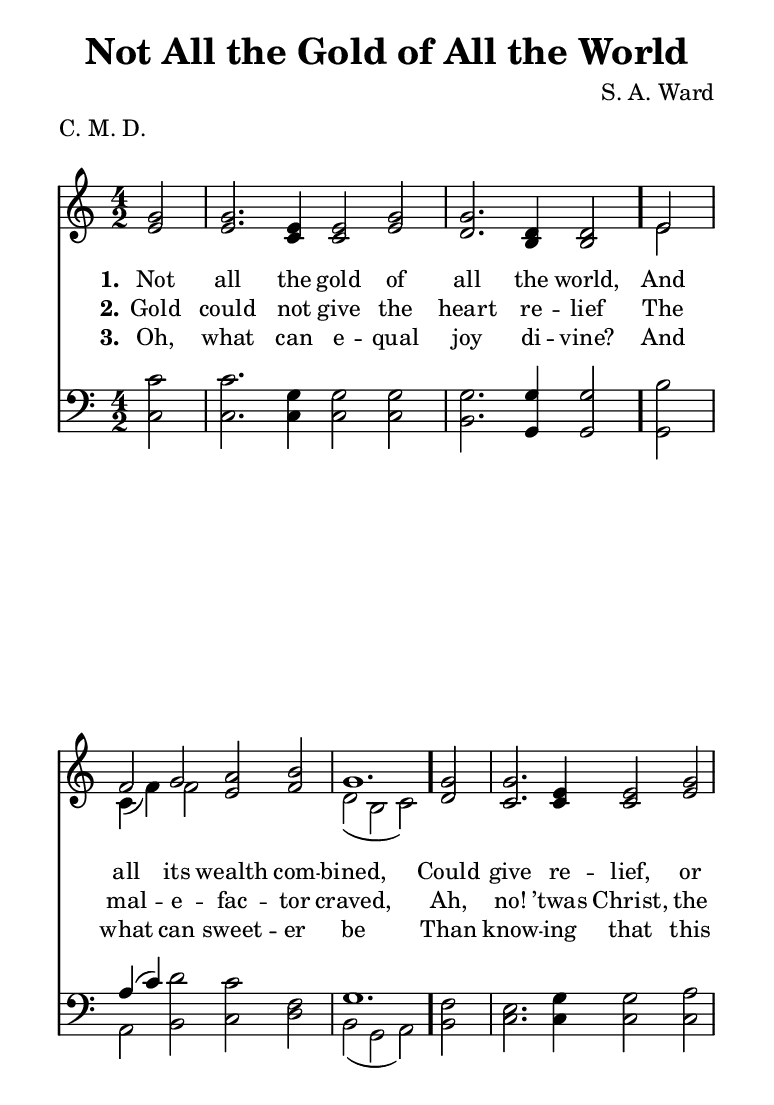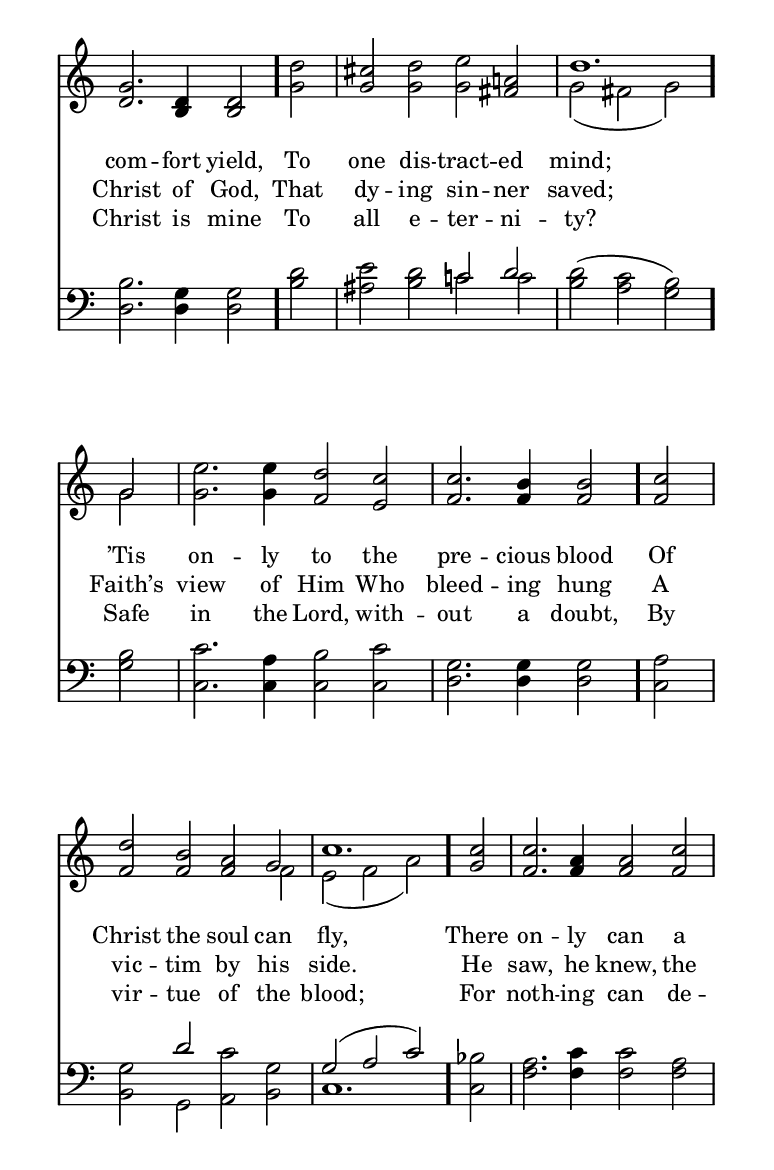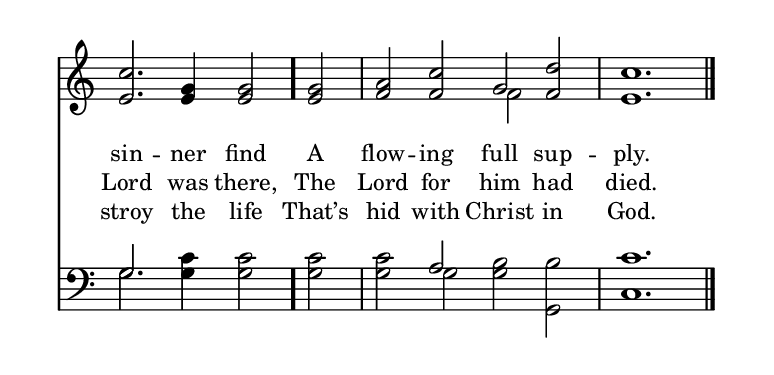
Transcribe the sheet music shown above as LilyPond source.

\include "common/global.ily"
\paper {
  \include "common/paper.ily"
  %ragged-bottom = ##t
  %ragged-last-bottom = ##t
  systems-per-page = #(cond (is-eogsized 4) (#t #f))
  page-count = #(cond (is-eogsized 1) (#t #f))
}

\header{
  %gospel
  hymnnumber = "104"
  title = "Not All the Gold of All the World"
  tunename = "Materna"
  meter = "C. M. D."
  %poet = ""
  composer = "S. A. Ward"
  %copyright = ""
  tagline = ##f
}

% for fermata in MIDI
ta = { \tempo 2=88 }
tb = { \tempo 2=44 }

patternAA = { c2 | c2. c4 c2 c2 | c2. c4 c2 }

patternBA = { c2 | c2 c2 c2 c2 | c1. }
patternBB = { c2 | c4( c4) c2 c2 c2 | c2( c2 c2) }
patternBC = { c2 | c4( c4) c2 c2 c2 | c1. }
patternBD = { c2 | c2 c2 c2 c2 | c2( c2 c2) }

global = {
  \include "common/overrides.ily"
  \override Staff.TimeSignature.style = #'numbered
  \time 4/2
  \override Score.MetronomeMark.transparent = ##t % hide all fermata changes too
  \ta
  \key c \major
  \partial 2
  \autoBeamOff
}

notesSoprano = {
\global
\relative c'' {

  \changePitch \patternAA { g | g e e g | g d d }
  \changePitch \patternBA { e | f g a b | g }
  \changePitch \patternAA { g | g e e g | g d d }
  \changePitch \patternBA { d' | cis d e a,! | d }

  \changePitch \patternAA { g, | e' e d c | c b b }
  \changePitch \patternBA { c | d b a g | c }
  \changePitch \patternAA { c | c a a c | c g g }
  \changePitch \patternBA { g | a c g d' | c }

  \bar "|."

}
}

notesAlto = {
\global
\relative e' {

  \changePitch \patternAA { e | e c c e | d b b }
  \changePitch \patternBB { e | c f f e f | d b c }
  \changePitch \patternAA { d | c c c e | d b b }
  \changePitch \patternBD { g' | g g g fis | g fis g }

  \changePitch \patternAA { g | g g f e | f f f }
  \changePitch \patternBD { f | f f f f | e f a }
  \changePitch \patternAA { g | f f f f | e e e }
  \changePitch \patternBA { e | f f f f | e }

}
}

notesTenor = {
\global
\relative a {

  \changePitch \patternAA { c | c g g g | g g g }
  \changePitch \patternBC { b | a c d c f, | g }
  \changePitch \patternAA { f | e g g a | b g g }
  \changePitch \patternBD { d' | e d c! d | d c b }

  \changePitch \patternAA { b | c a b c | g g g }
  \changePitch \patternBD { a | g d' c g | g a c }
  \changePitch \patternAA { bes | a c c a | g c c }
  \changePitch \patternBA { c | c a b b | c }

}
}

notesBass = {
\global
\relative f {

  \changePitch \patternAA { c | c c c c | b g g }
  \changePitch \patternBD { g | a b c d | b g a }
  \changePitch \patternAA { b | c c c c | d d d }
  \changePitch \patternBD { b' | ais b c! c | b a g }

  \changePitch \patternAA { g | c, c c c | d d d }
  \changePitch \patternBA { c | b g a b | c }
  \changePitch \patternAA { c | f f f f | g g g }
  \changePitch \patternBA { g | g g g g, | c }

}
}

wordsA = \lyricmode {
\set stanza = "1."

Not all the gold of all the world, \bar "."
And all its wealth com -- bined, \bar "."
Could give re -- lief, or com -- fort yield, \bar "."
To one dis -- tract -- ed mind; \bar "."
’Tis on -- ly to the pre -- cious blood \bar "."
Of Christ the soul can fly, \bar "."
There on -- ly can a sin -- ner find \bar "."
A flow -- ing full sup -- ply. \bar "."

}

wordsB = \lyricmode {
\set stanza = "2."

Gold could not give the heart re -- lief
The mal -- e -- fac -- tor craved,
Ah, no! ’twas Christ, the Christ of God,
That dy -- ing sin -- ner saved;
Faith’s view of Him Who bleed -- ing hung
A vic -- tim by his side.
He saw, he knew, the Lord was there,
The Lord for him had died.

}

wordsC = \lyricmode {
\set stanza = "3."

Oh, what can e -- qual joy di -- vine?
And what can sweet -- er be
Than know -- ing that this Christ is mine
To all e -- ter -- ni -- ty?
Safe in the Lord, with -- out a doubt,
By vir -- tue of the blood;
For noth -- ing can de -- stroy the life
That’s hid with Christ in God.

}

\score {
  \context ChoirStaff <<
    \context Staff = upper <<
      \set Staff.autoBeaming = ##f
      \set ChoirStaff.systemStartDelimiter = #'SystemStartBar
      \set ChoirStaff.printPartCombineTexts = ##f
      \partcombine #'(2 . 9) \notesSoprano \notesAlto
      \context NullVoice = sopranos { \voiceOne << \notesSoprano >> }
      \context NullVoice = altos { \voiceTwo << \notesAlto >> }
      \context Lyrics = one   \lyricsto sopranos \wordsA
      \context Lyrics = two   \lyricsto sopranos \wordsB
      \context Lyrics = three \lyricsto sopranos \wordsC
    >>
    \context Staff = men <<
      \set Staff.autoBeaming = ##f
      \clef bass
      \set ChoirStaff.printPartCombineTexts = ##f
      \partcombine #'(2 . 9) \notesTenor \notesBass
      \context NullVoice = tenors { \voiceOne << \notesTenor >> }
      \context NullVoice = basses { \voiceTwo << \notesBass >> }
    >>
  >>
  \layout {
    \include "common/layout.ily"
  }
  \midi{
    \include "common/midi.ily"
  }
}

\version "2.19.49"  % necessary for upgrading to future LilyPond versions.

% vi:set et ts=2 sw=2 ai nocindent syntax=lilypond:
